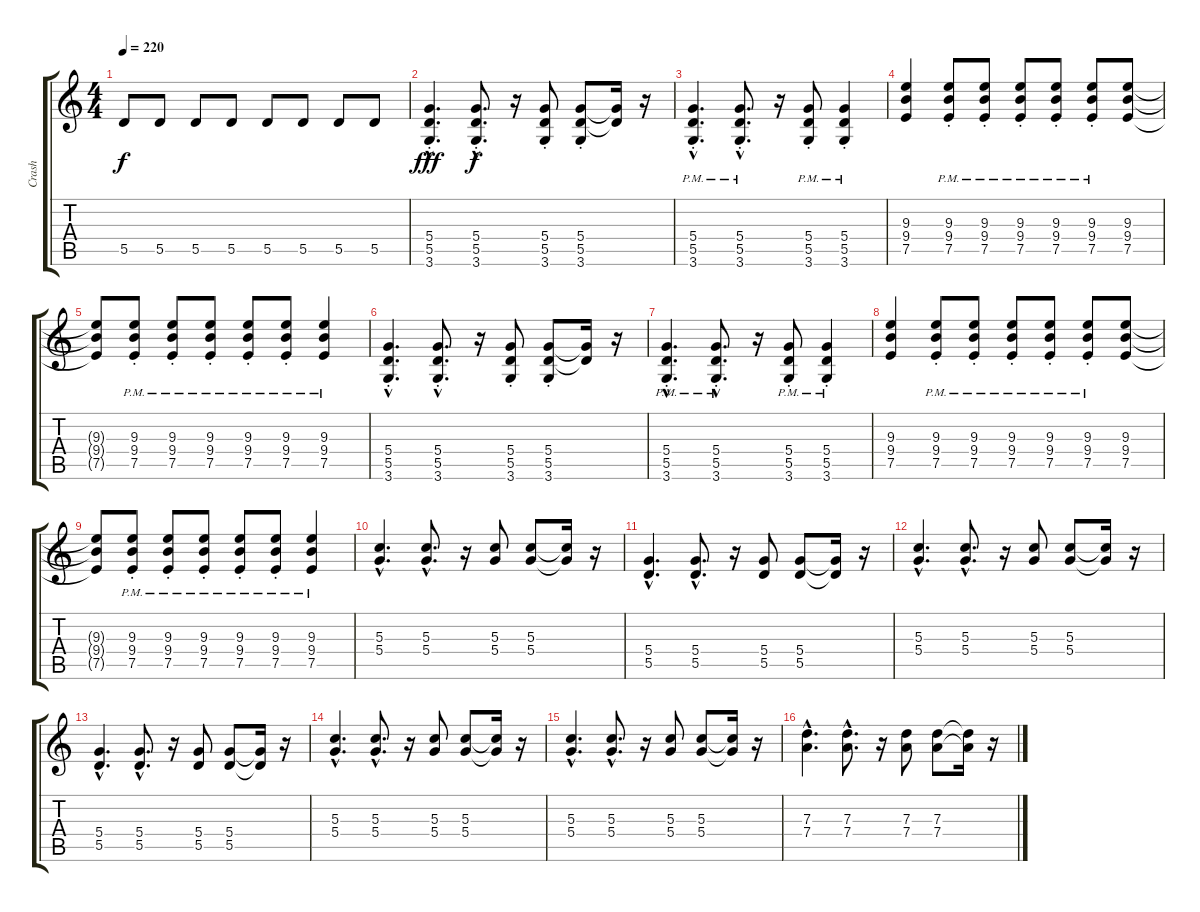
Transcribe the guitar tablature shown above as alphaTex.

\track ("Crash" "Crash") {instrument distortionguitar}
\staff {score tabs}
\tuning (E4 B3 G3 D3 A2 E2) {hide}
\ts (4 4)
\tempo 220
\clef g2
\ks c
5.5.8{dy f} 5.5.8 5.5.8 5.5.8 5.5.8 5.5.8 5.5.8 5.5.8 |
(5.4{hac st} 5.5{hac st} 3.6{hac}).4{d dy fff volume 16} (5.4{hac st} 5.5{hac st} 3.6{hac st}).8{d dy f} r.16 (5.4{st} 5.5{st} 3.6{st}).8 (5.4{st} 5.5{st} 3.6{st}).8 (5.4{t} 5.5{t}).16 r.16 |
(5.4{hac st} 5.5{hac pm} 3.6{hac}).4{d} (5.4{hac st} 5.5{hac pm} 3.6{hac}).8{d} r.16 (5.4{st} 5.5{pm} 3.6).8 (5.4{st} 5.5{pm} 3.6).4 |
(9.3 9.4 7.5).4 (9.3{st} 9.4{st} 7.5{pm}).8 (9.3{st} 9.4{st} 7.5{pm}).8 (9.3{st} 9.4{st} 7.5{pm}).8 (9.3{st} 9.4{st} 7.5{pm}).8 (9.3{st} 9.4{st} 7.5{pm}).8 (9.3 9.4 7.5).8 |
(9.3{t} 9.4{t} 7.5{t}).8 (9.3{st} 9.4{st} 7.5{pm}).8 (9.3{st} 9.4 7.5{pm}).8 (9.3{st} 9.4{st} 7.5{pm}).8 (9.3{st} 9.4{st} 7.5{pm}).8 (9.3{st} 9.4{st} 7.5{pm}).8 (9.3{pm} 9.4{pm} 7.5).4 |
(5.4{hac st} 5.5{hac st} 3.6{hac}).4{d} (5.4{hac st} 5.5{hac st} 3.6{hac st}).8{d} r.16 (5.4{st} 5.5{st} 3.6{st}).8 (5.4{st} 5.5{st} 3.6{st}).8 (5.4{t} 5.5{t}).16 r.16 |
(5.4{hac st} 5.5{hac pm} 3.6{hac}).4{d} (5.4{hac st} 5.5{hac pm} 3.6{hac}).8{d} r.16 (5.4{st} 5.5{pm} 3.6).8 (5.4{st} 5.5{pm} 3.6).4 |
(9.3 9.4 7.5).4 (9.3{st} 9.4{st} 7.5{pm}).8 (9.3{st} 9.4{st} 7.5{pm}).8 (9.3{st} 9.4{st} 7.5{pm}).8 (9.3{st} 9.4{st} 7.5{pm}).8 (9.3{st} 9.4{st} 7.5{pm}).8 (9.3 9.4 7.5).8 |
(9.3{t} 9.4{t} 7.5{t}).8 (9.3{st} 9.4{st} 7.5{pm}).8 (9.3{st} 9.4 7.5{pm}).8 (9.3{st} 9.4{st} 7.5{pm}).8 (9.3{st} 9.4{st} 7.5{pm}).8 (9.3{st} 9.4{st} 7.5{pm}).8 (9.3{pm} 9.4{pm} 7.5).4 |
(5.3{hac} 5.4{hac}).4{d} (5.3{hac} 5.4{hac}).8{d} r.16 (5.3 5.4).8 (5.3 5.4).8 (5.3{t} 5.4{t}).16 r.16 |
(5.4{hac} 5.5{hac}).4{d} (5.4{hac} 5.5{hac}).8{d} r.16 (5.4 5.5).8 (5.4 5.5).8 (5.4{t} 5.5{t}).16 r.16 |
(5.3{hac} 5.4{hac}).4{d} (5.3{hac} 5.4{hac}).8{d} r.16 (5.3 5.4).8 (5.3 5.4).8 (5.3{t} 5.4{t}).16 r.16 |
(5.4{hac} 5.5{hac}).4{d} (5.4{hac} 5.5{hac}).8{d} r.16 (5.4 5.5).8 (5.4 5.5).8 (5.4{t} 5.5{t}).16 r.16 |
(5.3{hac} 5.4{hac}).4{d} (5.3{hac} 5.4{hac}).8{d} r.16 (5.3 5.4).8 (5.3 5.4).8 (5.3{t} 5.4{t}).16 r.16 |
(5.3{hac} 5.4{hac}).4{d} (5.3{hac} 5.4{hac}).8{d} r.16 (5.3 5.4).8 (5.3 5.4).8 (5.3{t} 5.4{t}).16 r.16 |
(7.3{hac} 7.4{hac}).4{d} (7.3{hac} 7.4{hac}).8{d} r.16 (7.3 7.4).8 (7.3 7.4).8 (7.3{t} 7.4{t}).16 r.16
